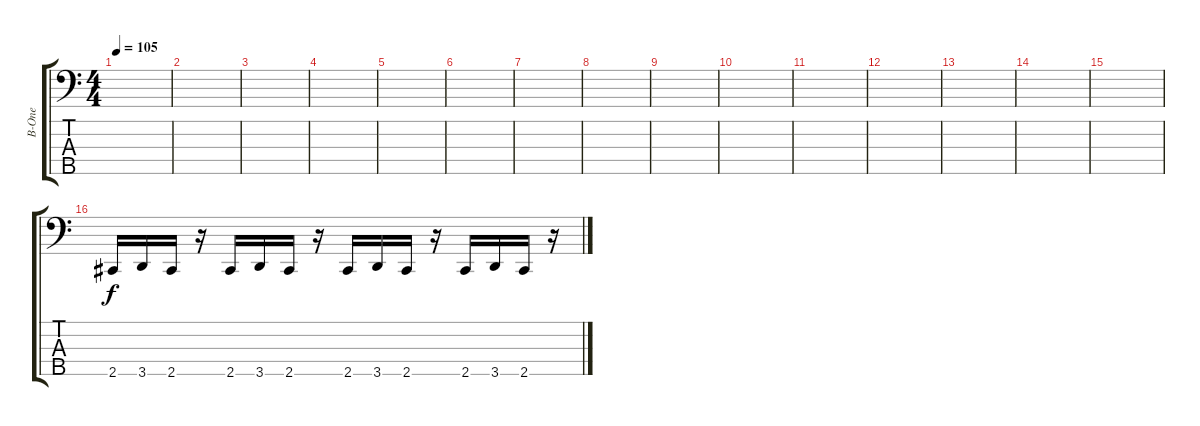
\track ("B-One" "B-One") {instrument slapbass2}
\staff {score tabs}
\tuning (G2 D2 A1 E1 B0) {hide}
\ts (4 4)
\tempo 105
\clef f4
\ks c
|
|
|
|
|
|
|
|
|
|
|
|
|
|
|
2.5.16 3.5.16 2.5.16 r.16 2.5.16 3.5.16 2.5.16 r.16 2.5.16 3.5.16 2.5.16 r.16 2.5.16 3.5.16 2.5.16 r.16
